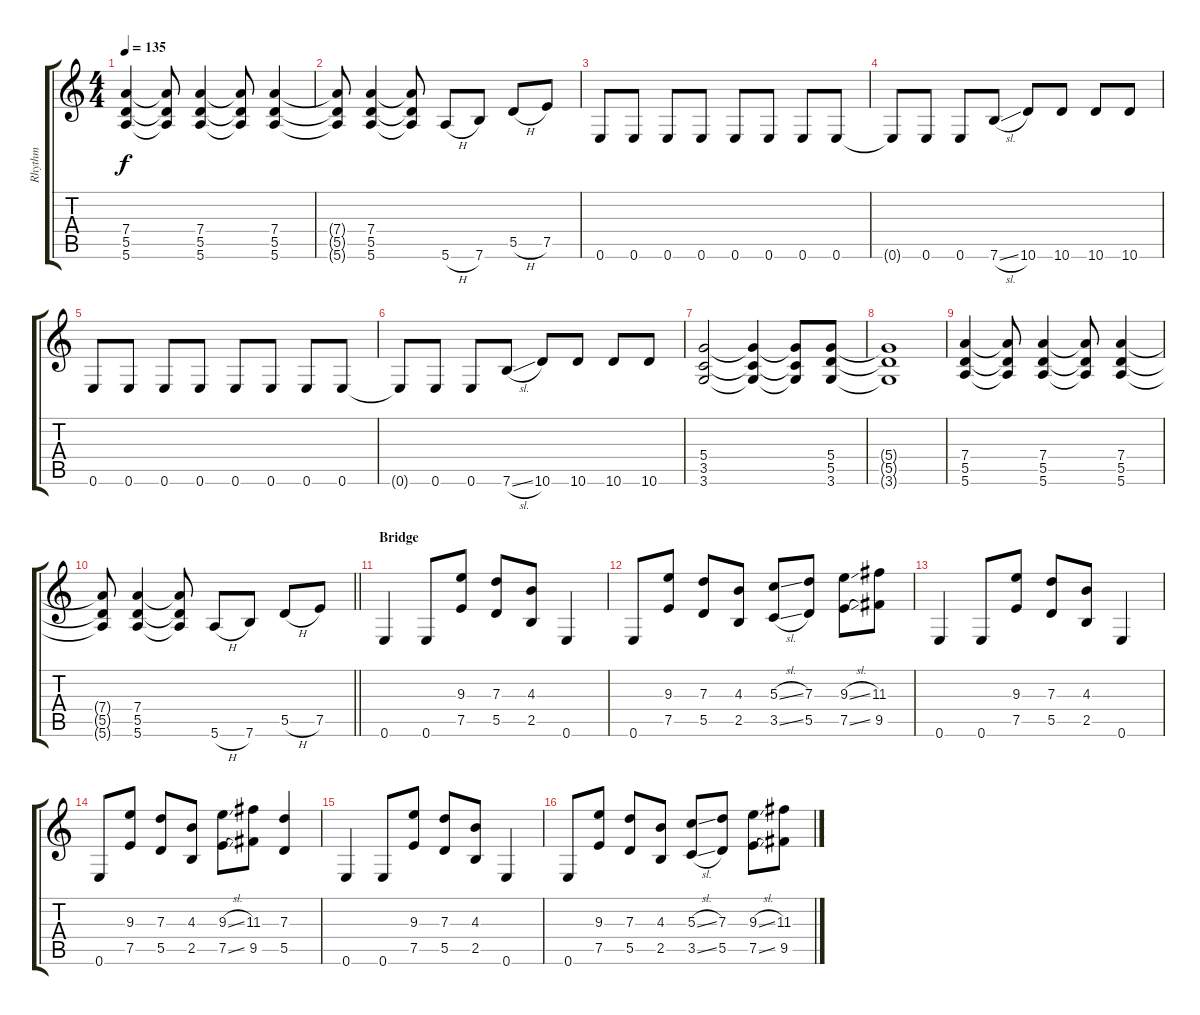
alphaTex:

\track ("Rhythm" "Rhythm") {instrument distortionguitar}
\staff {score tabs}
\tuning (E4 B3 G3 D3 A2 E2) {hide}
\ts (4 4)
\tempo 135
\clef g2
\ks c
(7.4 5.5 5.6).4{dy f} (7.4{t} 5.5{t} 5.6{t}).8 (7.4 5.5 5.6).4 (7.4{t} 5.5{t} 5.6{t}).8 (7.4 5.5 5.6).4 |
(7.4{t} 5.5{t} 5.6{t}).8 (7.4 5.5 5.6).4 (7.4{t} 5.5{t} 5.6{t}).8 5.6{h}.8 7.6.8 5.5{h}.8 7.5.8 |
0.6.8 0.6.8 0.6.8 0.6.8 0.6.8 0.6.8 0.6.8 0.6.8 |
0.6{t}.8 0.6.8 0.6.8 7.6{sl}.8 10.6.8 10.6.8 10.6.8 10.6.8 |
0.6.8 0.6.8 0.6.8 0.6.8 0.6.8 0.6.8 0.6.8 0.6.8 |
0.6{t}.8 0.6.8 0.6.8 7.6{sl}.8 10.6.8 10.6.8 10.6.8 10.6.8 |
(5.4 3.5 3.6).2 (5.4{t} 3.5{t} 3.6{t}).4 (5.4{t} 3.5{t} 3.6{t}).8 (5.4 5.5 3.6).8 |
(5.4{t} 5.5{t} 3.6{t}).1 |
(7.4 5.5 5.6).4 (7.4{t} 5.5{t} 5.6{t}).8 (7.4 5.5 5.6).4 (7.4{t} 5.5{t} 5.6{t}).8 (7.4 5.5 5.6).4 |
\barLineRight lightlight
(7.4{t} 5.5{t} 5.6{t}).8 (7.4 5.5 5.6).4 (7.4{t} 5.5{t} 5.6{t}).8 5.6{h}.8 7.6.8 5.5{h}.8 7.5.8 |
\section ("" "Bridge")
0.6.4 0.6.8 (9.3 7.5).8 (7.3 5.5).8 (4.3 2.5).8 0.6.4 |
0.6.8 (9.3 7.5).8 (7.3 5.5).8 (4.3 2.5).8 (5.3{sl} 3.5{sl}).8 (7.3 5.5).8 (9.3{sl} 7.5{sl}).8 (11.3 9.5).8 |
0.6.4 0.6.8 (9.3 7.5).8 (7.3 5.5).8 (4.3 2.5).8 0.6.4 |
0.6.8 (9.3 7.5).8 (7.3 5.5).8 (4.3 2.5).8 (9.3{sl} 7.5{sl}).8 (11.3 9.5).8 (7.3 5.5).4 |
0.6.4 0.6.8 (9.3 7.5).8 (7.3 5.5).8 (4.3 2.5).8 0.6.4 |
0.6.8 (9.3 7.5).8 (7.3 5.5).8 (4.3 2.5).8 (5.3{sl} 3.5{sl}).8 (7.3 5.5).8 (9.3{sl} 7.5{sl}).8 (11.3 9.5).8
